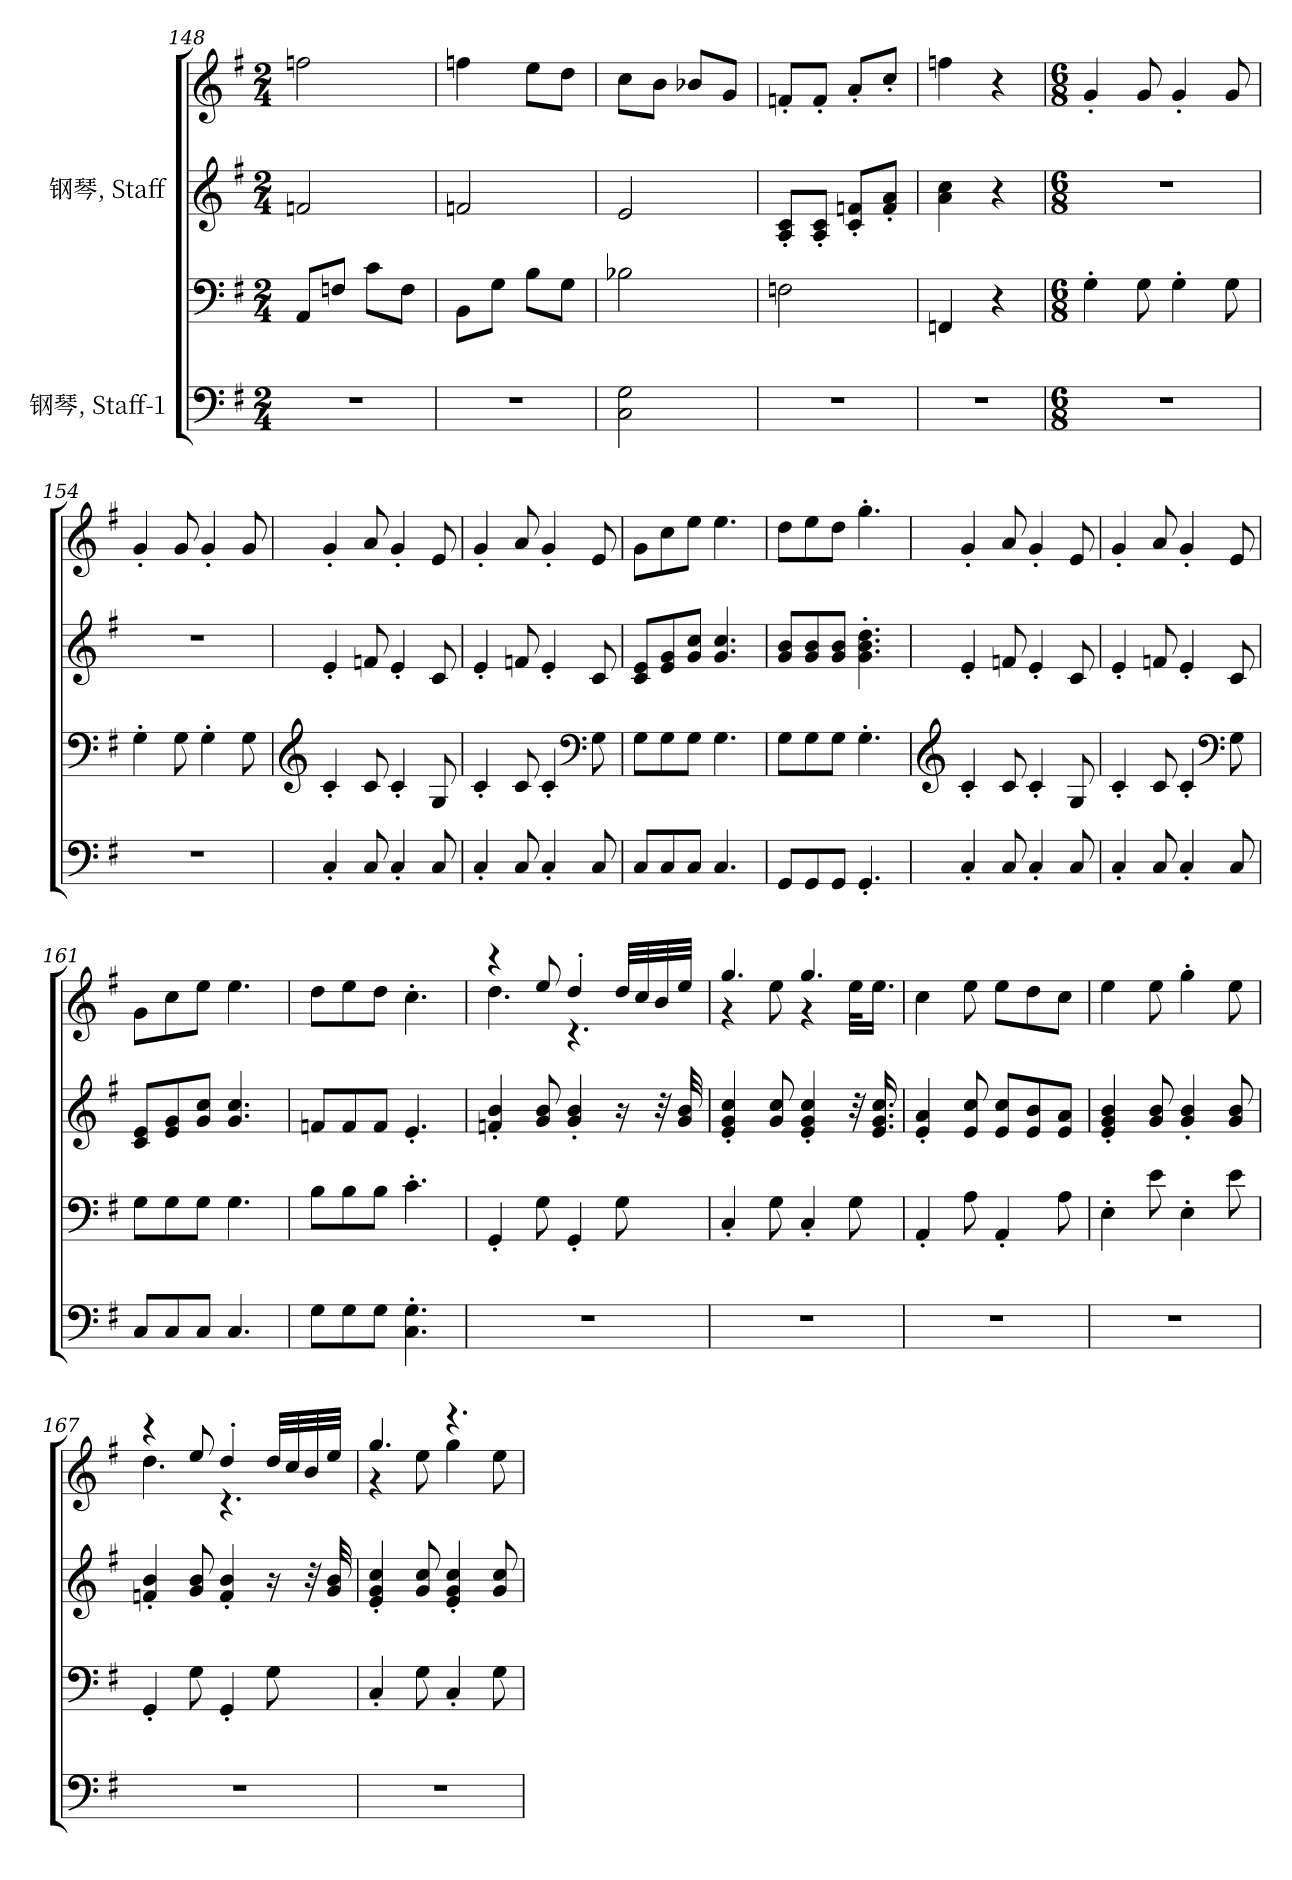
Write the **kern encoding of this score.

**kern	**kern	**kern	**kern
*part2	*part2	*part1	*part1
*staff4	*staff3	*staff2	*staff1
*I"钢琴, Staff-1	*	*I"钢琴, Staff	*
*clefF4	*clefF4	*clefG2	*clefG2
*k[f#]	*k[f#]	*k[f#]	*k[f#]
*M2/4	*M2/4	*M2/4	*M2/4
=148	=148	=148	=148
2r	8AA/L	2fn/	2ffn\
.	8Fn/J	.	.
.	8c\L	.	.
.	8F\J	.	.
=149	=149	=149	=149
2r	8BB\L	2fn/	4ffn\
.	8G\J	.	.
.	8B\L	.	8ee\L
.	8G\J	.	8dd\J
=150	=150	=150	=150
*	*	*	*MM135
2C\ 2G\	2B-X\	2e/	8cc\L
.	.	.	8b\J
.	.	.	8b-X/L
.	.	.	8g/J
=151	=151	=151	=151
2r	2Fn\	8A/' 8c/'L	8fn'/L
.	.	8A/' 8c/'J	8f'/J
.	.	8c/' 8fn/'L	8a'/L
.	.	8f/' 8a/'J	8cc'/J
=152	=152	=152	=152
2r	4FFn/	4a\ 4cc\	4ffn\
.	4r	4r	4r
=153	=153	=153	=153
*M6/8	*M6/8	*M6/8	*M6/8
*	*	*	*MM170
2.r	4G'\	2.r	4g'/
.	8G\	.	8g/
.	4G'\	.	4g'/
.	8G\	.	8g/
!!LO:LB:g=z
=154	=154	=154	=154
2.r	4G'\	2.r	4g'/
.	8G\	.	8g/
.	4G'\	.	4g'/
.	8G\	.	8g/
=155	=155	=155	=155
*	*clefG2	*	*
4C'/	4c'/	4e'/	4g'/
8C/	8c/	8fn/	8a/
4C'/	4c'/	4e'/	4g'/
8C/	8G/	8c/	8e/
=156	=156	=156	=156
4C'/	4c'/	4e'/	4g'/
8C/	8c/	8fn/	8a/
4C'/	4c'/	4e'/	4g'/
*	*clefF4	*	*
8C/	8G\	8c/	8e/
=157	=157	=157	=157
8C/L	8G\L	8c/ 8e/L	8g\L
8C/	8G\	8e/ 8g/	8cc\
8C/J	8G\J	8g/ 8cc/J	8ee\J
4.C/	4.G\	4.g/ 4.cc/	4.ee\
=158	=158	=158	=158
8GG/L	8G\L	8g/ 8b/L	8dd\L
8GG/	8G\	8g/ 8b/	8ee\
8GG/J	8G\J	8g/ 8b/J	8dd\J
4.GG'/	4.G'\	4.g\' 4.b\' 4.dd\'	4.gg'\
!!LO:LB:g=z
=159	=159	=159	=159
*	*clefG2	*	*
4C'/	4c'/	4e'/	4g'/
8C/	8c/	8fn/	8a/
4C'/	4c'/	4e'/	4g'/
8C/	8G/	8c/	8e/
=160	=160	=160	=160
4C'/	4c'/	4e'/	4g'/
8C/	8c/	8fn/	8a/
4C'/	4c'/	4e'/	4g'/
*	*clefF4	*	*
8C/	8G\	8c/	8e/
=161	=161	=161	=161
8C/L	8G\L	8c/ 8e/L	8g\L
8C/	8G\	8e/ 8g/	8cc\
8C/J	8G\J	8g/ 8cc/J	8ee\J
4.C/	4.G\	4.g/ 4.cc/	4.ee\
=162	=162	=162	=162
8G\L	8B\L	8fn/L	8dd\L
8G\	8B\	8f/	8ee\
8G\J	8B\J	8f/J	8dd\J
4.C\' 4.G\'	4.c'\	4.e'/	4.cc'\
=163	=163	=163	=163
*	*	*	*^
2.r	4GG'/	4fn/' 4b/'	4r	4.dd\
.	8G\	8g/ 8b/	8ee/	.
.	4GG'/	4g/' 4b/'	4dd'/	4.r
.	8G\	16r	32dd/LLL	.
.	.	.	32cc/	.
.	.	32r	32b/	.
.	.	32g/ 32b/	32ee/JJJ	.
!!LO:PB:g=z	!!
=164	=164	=164	=164	=164
2.r	4C'/	4e/' 4g/' 4cc/'	4.gg/	4r
.	8G\	8g/ 8cc/	.	8ee\
.	4C'/	4e/' 4g/' 4cc/'	4.gg/	4r
.	8G\	32r	.	32ee\KLL
.	.	16.e/ 16.g/ 16.cc/	.	16.ee\JJ
*	*	*	*v	*v
=165	=165	=165	=165
2.r	4AA'/	4e/' 4a/'	4cc\
.	8A\	8e/ 8cc/	8ee\
.	4AA'/	8e/ 8cc/L	8ee\L
.	.	8e/ 8b/	8dd\
.	8A\	8e/ 8a/J	8cc\J
=166	=166	=166	=166
2.r	4E'\	4e/' 4g/' 4b/'	4ee\
.	8e\	8g/ 8b/	8ee\
.	4E'\	4g/' 4b/'	4gg'\
.	8e\	8g/ 8b/	8ee\
=167	=167	=167	=167
*	*	*	*^
2.r	4GG'/	4fn/' 4b/'	4r	4.dd\
.	8G\	8g/ 8b/	8ee/	.
.	4GG'/	4f/' 4b/'	4dd'/	4.r
.	8G\	16r	32dd/LLL	.
.	.	.	32cc/	.
.	.	32r	32b/	.
.	.	32g/ 32b/	32ee/JJJ	.
=168	=168	=168	=168	=168
2.r	4C'/	4e/' 4g/' 4cc/'	4.gg/	4r
.	8G\	8g/ 8cc/	.	8ee\
.	4C'/	4e/' 4g/' 4cc/'	4.r	4gg\
.	8G\	8g/ 8cc/	.	8ee\
*	*	*	*v	*v
=	=	=	=
*-	*-	*-	*-
